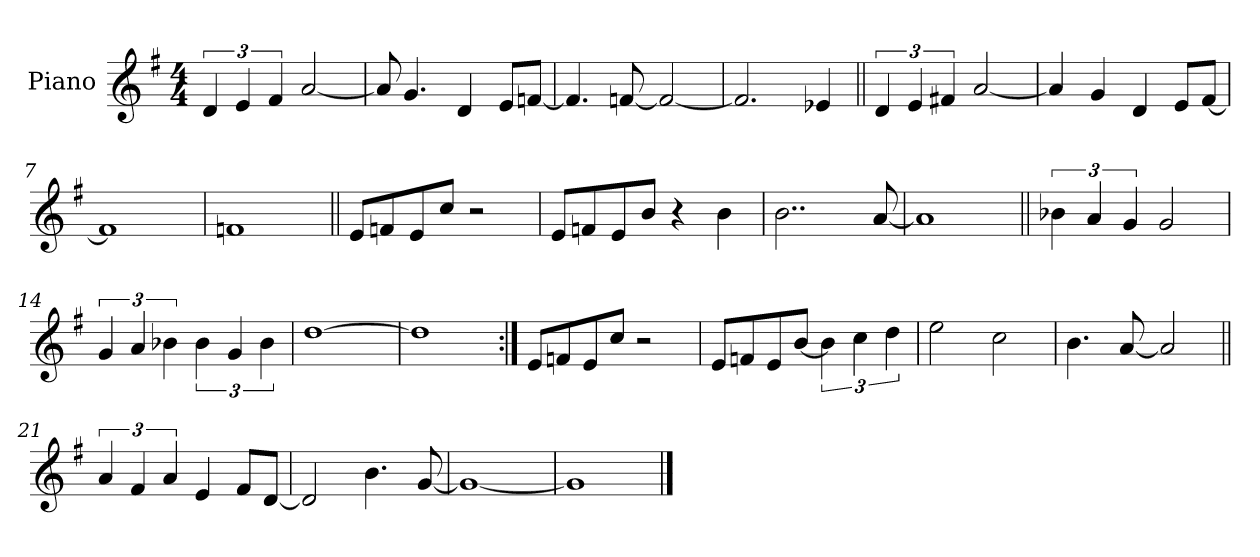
**kern
*part1
*staff1
*I"Piano
*I'Pno.
*clefG2
*k[f#]
*M4/4
*MM120
=1
6d/
6e/
6f#/
[2a/
=2
8a/]
4.g/
4d/
8e/L
[8fn/J
=3
4.f/]
[8fn/
2f/_
=4
2.f/]
4e-X/
=5||
6d/
6e/
6f#X/
[2a/
=6
4a/]
4g/
4d/
8e/L
[8f#/J
!!LO:LB:g=z
=7
1f#]
=8
1fn
=9||
8e/L
8fn/
8e/
8cc/J
2r
=10
8e/L
8fn/
8e/
8b/J
4r
4b\
=11
2..b\
[8a/
=12
1a]
!!LO:LB:g=z
=13||
6b-X\
6a/
6g/
2g/
=14
6g/
6a/
6b-X\
6b-\
6g/
6b-\
=15
[1dd
=16
1dd]
=17:|!
8e/L
8fn/
8e/
8cc/J
2r
=18
8e/L
8fn/
8e/
[8b/J
6b\]
6cc\
6dd\
!!LO:LB:g=z
=19
2ee\
2cc\
=20
4.b\
[8a/
2a/]
=21||
6a/
6f#/
6a/
4e/
8f#/L
[8d/J
=22
2d/]
4.b\
[8g/
=23
1g_
=24
1g]
==
*-
